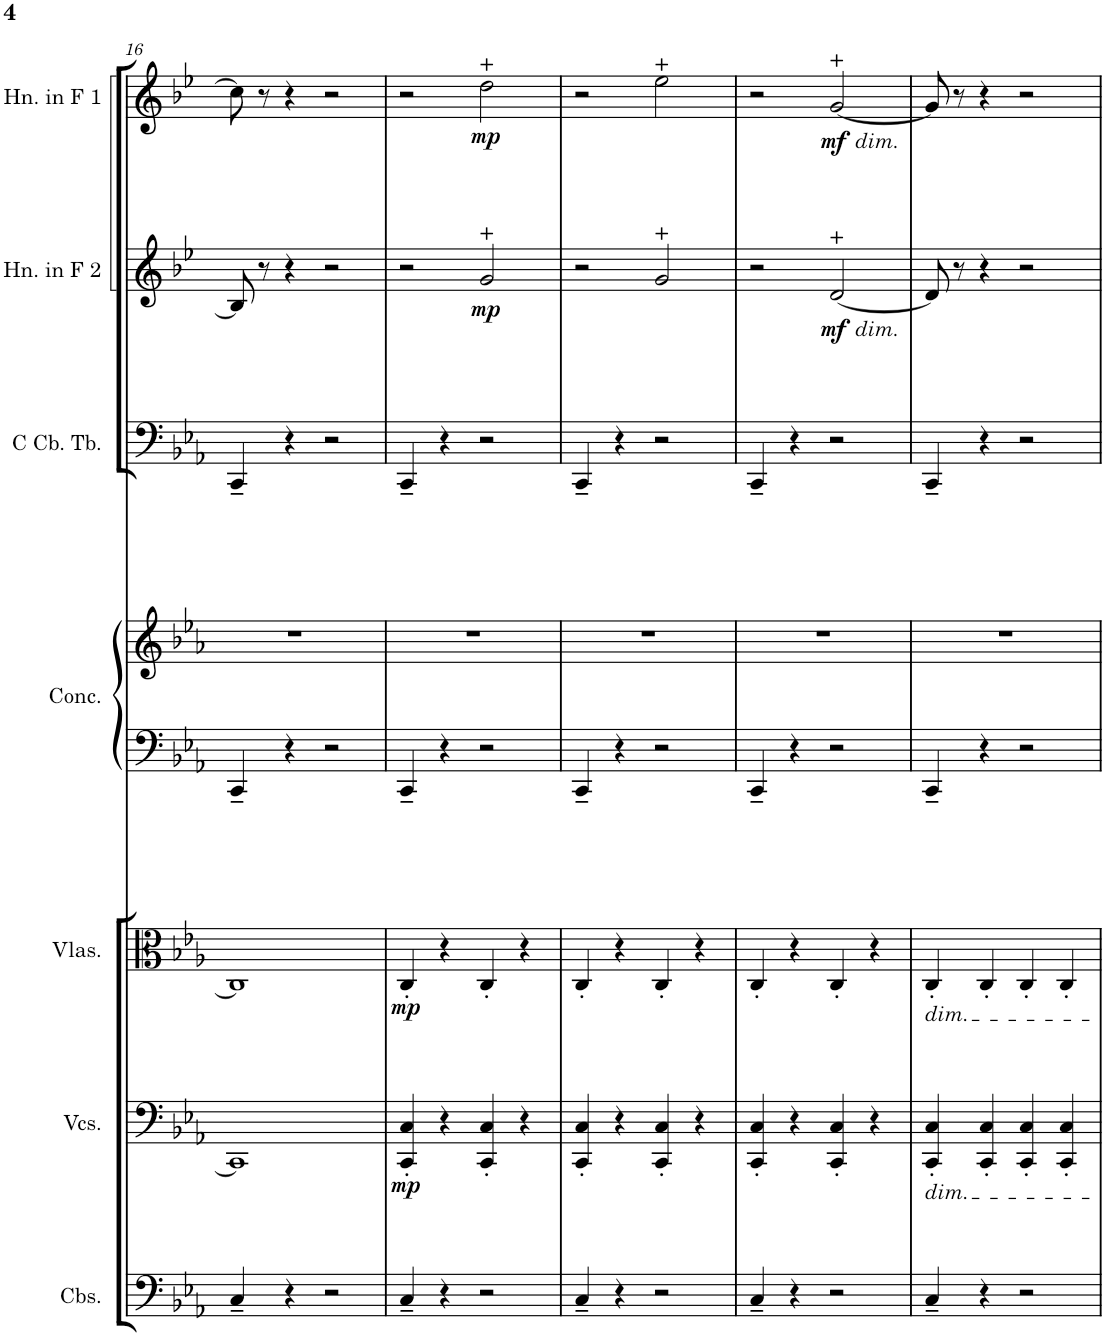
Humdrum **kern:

**kern	**kern	**dynam	**kern	**dynam	**kern	**kern	**kern	**kern	**dynam	**kern	**dynam
*part7	*part6	*part6	*part5	*part5	*part4	*part4	*part3	*part2	*part2	*part1	*part1
*staff8	*staff7	*staff7	*staff6	*staff6	*staff5	*staff4	*staff3	*staff2	*staff2	*staff1	*staff1
*I"Contrabasses	*I"Violoncellos	*	*I"Violas	*	*I"Concertina	*	*I"C Contrabass Tuba	*I"Horn in F 2	*	*I"Horn in F 1	*
*I'Cbs.	*I'Vcs.	*	*I'Vlas.	*	*I'Conc.	*	*I'C Cb. Tb.	*I'Hn. in F 2	*	*I'Hn. in F 1	*
!!LO:PB:g=z
*clefF4	*clefF4	*	*clefC3	*	*clefF4	*clefG2	*clefF4	*clefG2	*	*clefG2	*
*Trd7c12	*	*	*	*	*	*	*	*Trd4c7	*	*Trd4c7	*
*k[b-e-a-]	*k[b-e-a-]	*	*k[b-e-a-]	*	*k[b-e-a-]	*k[b-e-a-]	*k[b-e-a-]	*k[b-e-]	*	*k[b-e-]	*
*M4/4	*M4/4	*	*M4/4	*	*M4/4	*M4/4	*M4/4	*M4/4	*	*M4/4	*
=16	=16	=16	=16	=16	=16	=16	=16	=16	=16	=16	=16
4C~/	1CC]	.	1C]	.	4CC~/	1r	4CC~/	8B-/]	.	8cc\]	.
.	.	.	.	.	.	.	.	8r	.	8r	.
4r	.	.	.	.	4r	.	4r	4r	.	4r	.
2r	.	.	.	.	2r	.	2r	2r	.	2r	.
=17	=17	=17	=17	=17	=17	=17	=17	=17	=17	=17	=17
!	!	!LO:DY:b	!	!LO:DY:b	!	!	!	!	!	!	!
4C~/	4CC/' 4C/'	mp	4C'/	mp	4CC~/	1r	4CC~/	2r	.	2r	.
4r	4r	.	4r	.	4r	.	4r	.	.	.	.
!	!	!	!	!	!	!	!	!	!LO:DY:b	!	!LO:DY:b
2r	4CC/' 4C/'	.	4C'/	.	2r	.	2r	2g/	mp	2dd\	mp
.	4r	.	4r	.	.	.	.	.	.	.	.
=18	=18	=18	=18	=18	=18	=18	=18	=18	=18	=18	=18
4C~/	4CC/' 4C/'	.	4C'/	.	4CC~/	1r	4CC~/	2r	.	2r	.
4r	4r	.	4r	.	4r	.	4r	.	.	.	.
2r	4CC/' 4C/'	.	4C'/	.	2r	.	2r	2g/	.	2ee-\	.
.	4r	.	4r	.	.	.	.	.	.	.	.
=19	=19	=19	=19	=19	=19	=19	=19	=19	=19	=19	=19
4C~/	4CC/' 4C/'	.	4C'/	.	4CC~/	1r	4CC~/	2r	.	2r	.
4r	4r	.	4r	.	4r	.	4r	.	.	.	.
!	!	!	!	!	!	!	!	!	!	!LO:TX:b:i:t=dim.	!
!	!	!	!	!	!	!	!	!LO:TX:b:i:t=dim.	!	!	!
!	!	!	!	!	!	!	!	!	!LO:DY:b	!	!LO:DY:b
2r	4CC/' 4C/'	.	4C'/	.	2r	.	2r	[2d/	mf	[2g/	mf
.	4r	.	4r	.	.	.	.	.	.	.	.
=20	=20	=20	=20	=20	=20	=20	=20	=20	=20	=20	=20
!	!	!	!LO:TX:b:i:t=dim.	!	!	!	!	!	!	!	!
!	!LO:TX:b:i:t=dim.	!	!	!	!	!	!	!	!	!	!
4C~/	4CC/' 4C/'	.	4C'/	.	4CC~/	1r	4CC~/	8d/]	.	8g/]	.
.	.	.	.	.	.	.	.	8r	.	8r	.
4r	4CC/' 4C/'	.	4C'/	.	4r	.	4r	4r	.	4r	.
2r	4CC/' 4C/'	.	4C'/	.	2r	.	2r	2r	.	2r	.
.	4CC/' 4C/'	.	4C'/	.	.	.	.	.	.	.	.
=	=	=	=	=	=	=	=	=	=	=	=
*-	*-	*-	*-	*-	*-	*-	*-	*-	*-	*-	*-
